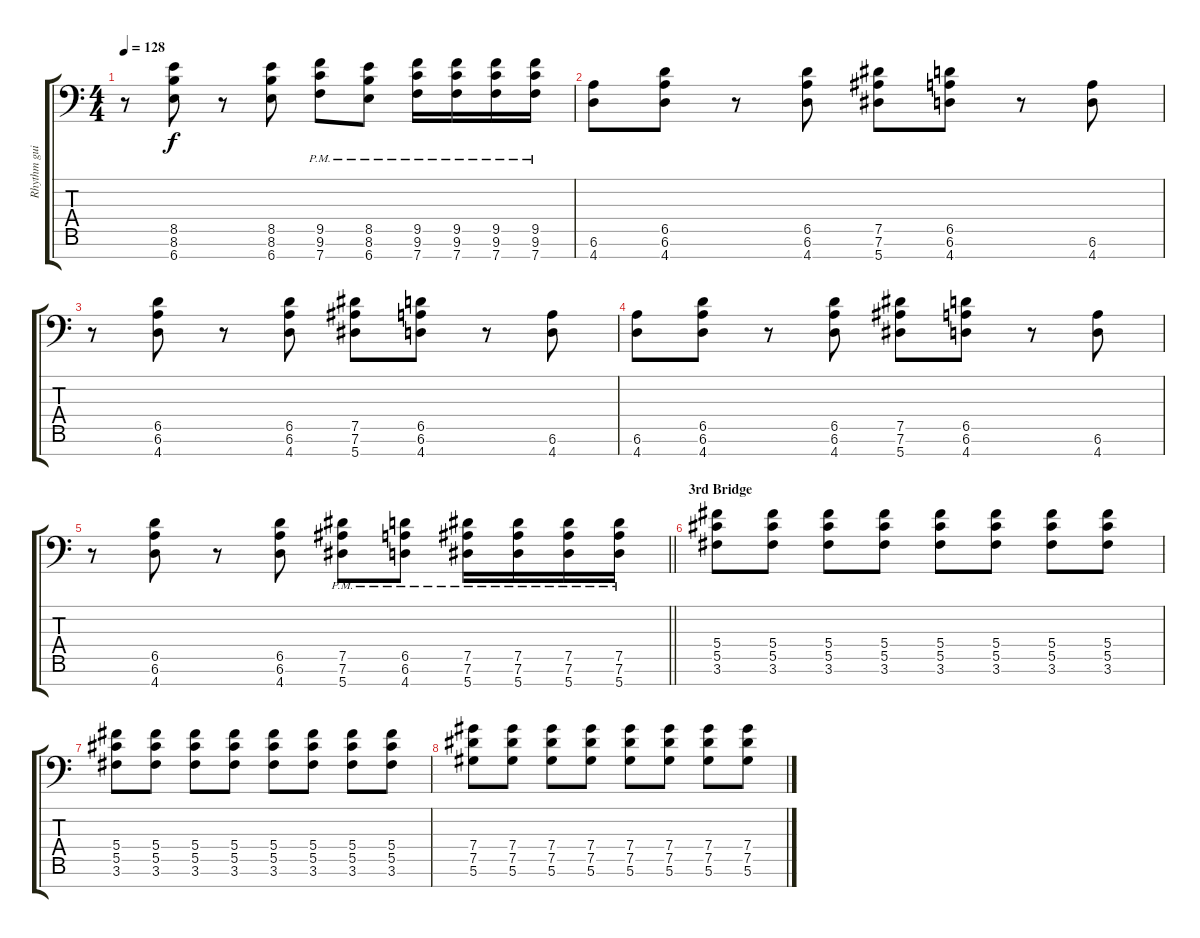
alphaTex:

\track ("Rhythm guitar" "Rhythm gui") {instrument overdrivenguitar}
\staff {score tabs}
\tuning (Eb4 Bb3 Gb3 Db3 Ab2 Eb2 Bb1) {hide}
\ts (4 4)
\tempo 128
\clef f4
\ks c
r.8{dy f} (8.5 8.6 6.7).8 r.8 (8.5 8.6 6.7).8 (9.5{pm} 9.6{pm} 7.7{pm}).8 (8.5{pm} 8.6{pm} 6.7{pm}).8 (9.5{pm} 9.6{pm} 7.7{pm}).16 (9.5{pm} 9.6{pm} 7.7{pm}).16 (9.5{pm} 9.6{pm} 7.7{pm}).16 (9.5{pm} 9.6{pm} 7.7{pm}).16 |
(6.6 4.7).8 (6.5 6.6 4.7).8 r.8 (6.5 6.6 4.7).8 (7.5 7.6 5.7).8 (6.5 6.6 4.7).8 r.8 (6.6 4.7).8 |
r.8 (6.5 6.6 4.7).8 r.8 (6.5 6.6 4.7).8 (7.5 7.6 5.7).8 (6.5 6.6 4.7).8 r.8 (6.6 4.7).8 |
(6.6 4.7).8 (6.5 6.6 4.7).8 r.8 (6.5 6.6 4.7).8 (7.5 7.6 5.7).8 (6.5 6.6 4.7).8 r.8 (6.6 4.7).8 |
\barLineRight lightlight
r.8 (6.5 6.6 4.7).8 r.8 (6.5 6.6 4.7).8 (7.5{pm} 7.6{pm} 5.7{pm}).8 (6.5{pm} 6.6{pm} 4.7{pm}).8 (7.5{pm} 7.6{pm} 5.7{pm}).16 (7.5{pm} 7.6{pm} 5.7{pm}).16 (7.5{pm} 7.6{pm} 5.7{pm}).16 (7.5{pm} 7.6{pm} 5.7{pm}).16 |
\section ("" "3rd Bridge")
(5.4 5.5 3.6).8 (5.4 5.5 3.6).8 (5.4 5.5 3.6).8 (5.4 5.5 3.6).8 (5.4 5.5 3.6).8 (5.4 5.5 3.6).8 (5.4 5.5 3.6).8 (5.4 5.5 3.6).8 |
(5.4 5.5 3.6).8 (5.4 5.5 3.6).8 (5.4 5.5 3.6).8 (5.4 5.5 3.6).8 (5.4 5.5 3.6).8 (5.4 5.5 3.6).8 (5.4 5.5 3.6).8 (5.4 5.5 3.6).8 |
(7.4 7.5 5.6).8 (7.4 7.5 5.6).8 (7.4 7.5 5.6).8 (7.4 7.5 5.6).8 (7.4 7.5 5.6).8 (7.4 7.5 5.6).8 (7.4 7.5 5.6).8 (7.4 7.5 5.6).8
